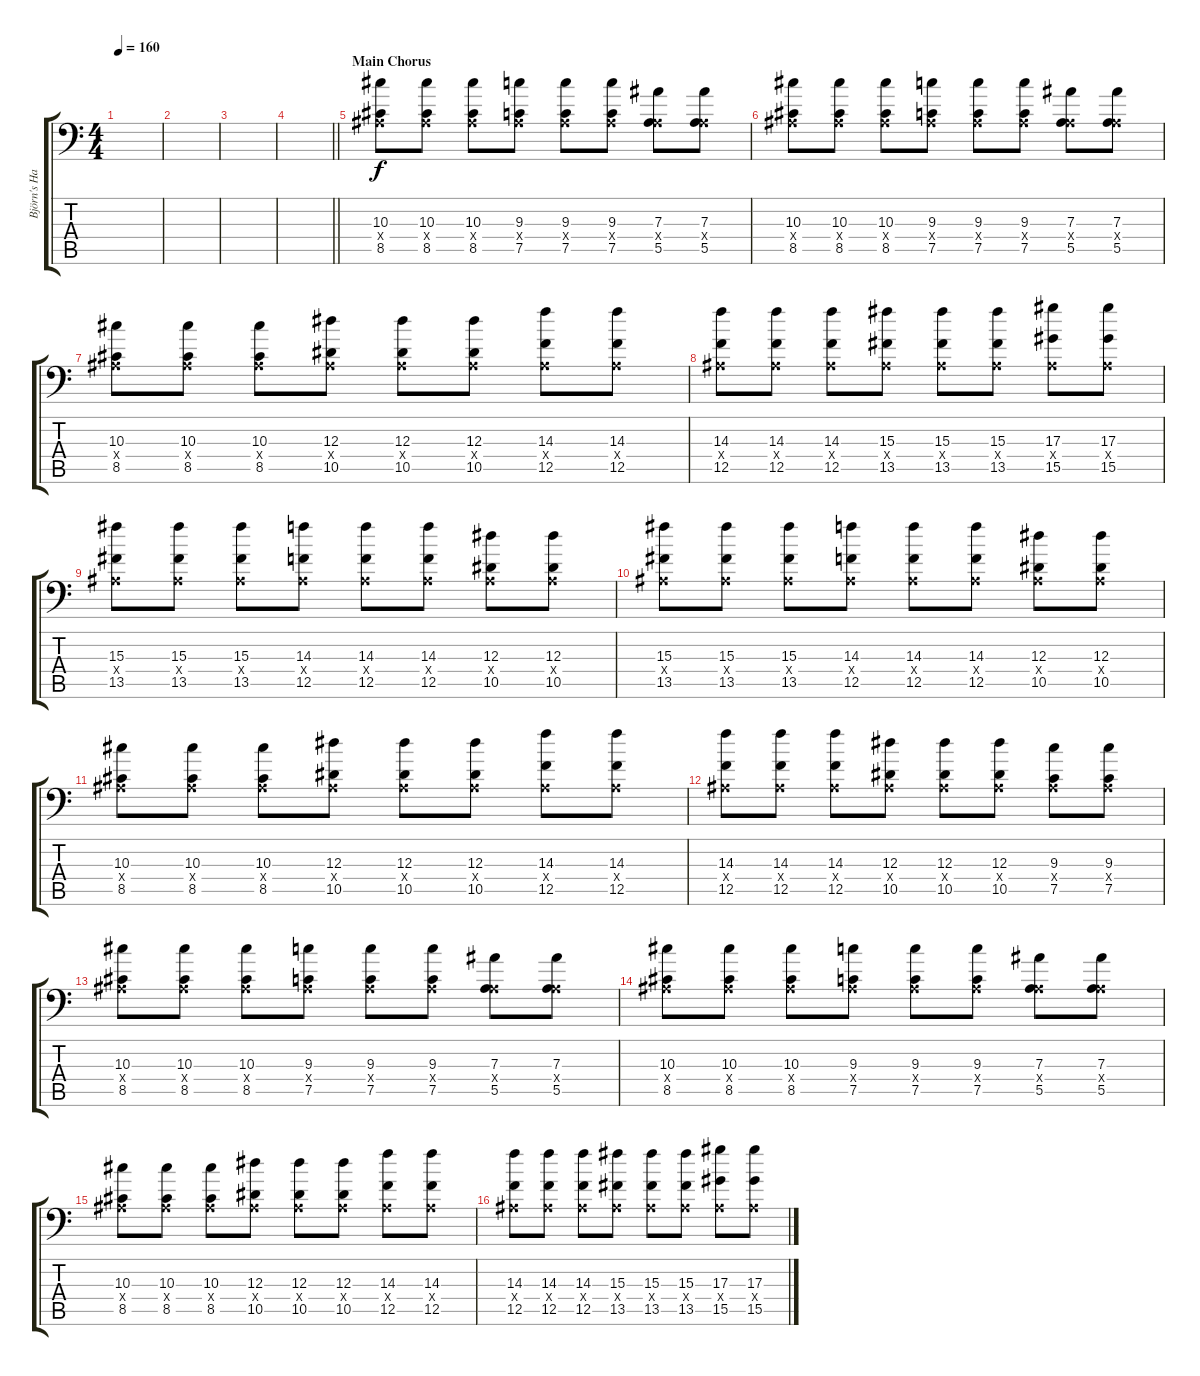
\track ("Björn's Harmonizer" "Björn's Ha") {instrument overdrivenguitar}
\staff {score tabs}
\tuning (C4 G3 Eb3 Bb2 F2 Bb1) {hide}
\ts (4 4)
\tempo 160
\clef f4
\ks c
|
|
|
\barLineRight lightlight
|
\section ("" "Main Chorus")
(10.3 0.4{x} 8.5).8{balance 12} (10.3 0.4{x} 8.5).8 (10.3 0.4{x} 8.5).8 (9.3 0.4{x} 7.5).8 (9.3 0.4{x} 7.5).8 (9.3 0.4{x} 7.5).8 (7.3 0.4{x} 5.5).8 (7.3 0.4{x} 5.5).8 |
(10.3 0.4{x} 8.5).8 (10.3 0.4{x} 8.5).8 (10.3 0.4{x} 8.5).8 (9.3 0.4{x} 7.5).8 (9.3 0.4{x} 7.5).8 (9.3 0.4{x} 7.5).8 (7.3 0.4{x} 5.5).8 (7.3 0.4{x} 5.5).8 |
(10.3 0.4{x} 8.5).8 (10.3 0.4{x} 8.5).8 (10.3 0.4{x} 8.5).8 (12.3 0.4{x} 10.5).8 (12.3 0.4{x} 10.5).8 (12.3 0.4{x} 10.5).8 (14.3 0.4{x} 12.5).8 (14.3 0.4{x} 12.5).8 |
(14.3 0.4{x} 12.5).8 (14.3 0.4{x} 12.5).8 (14.3 0.4{x} 12.5).8 (15.3 0.4{x} 13.5).8 (15.3 0.4{x} 13.5).8 (15.3 0.4{x} 13.5).8 (17.3 0.4{x} 15.5).8 (17.3 0.4{x} 15.5).8 |
(15.3 0.4{x} 13.5).8 (15.3 0.4{x} 13.5).8 (15.3 0.4{x} 13.5).8 (14.3 0.4{x} 12.5).8 (14.3 0.4{x} 12.5).8 (14.3 0.4{x} 12.5).8 (12.3 0.4{x} 10.5).8 (12.3 0.4{x} 10.5).8 |
(15.3 0.4{x} 13.5).8 (15.3 0.4{x} 13.5).8 (15.3 0.4{x} 13.5).8 (14.3 0.4{x} 12.5).8 (14.3 0.4{x} 12.5).8 (14.3 0.4{x} 12.5).8 (12.3 0.4{x} 10.5).8 (12.3 0.4{x} 10.5).8 |
(10.3 0.4{x} 8.5).8 (10.3 0.4{x} 8.5).8 (10.3 0.4{x} 8.5).8 (12.3 0.4{x} 10.5).8 (12.3 0.4{x} 10.5).8 (12.3 0.4{x} 10.5).8 (14.3 0.4{x} 12.5).8 (14.3 0.4{x} 12.5).8 |
(14.3 0.4{x} 12.5).8 (14.3 0.4{x} 12.5).8 (14.3 0.4{x} 12.5).8 (12.3 0.4{x} 10.5).8 (12.3 0.4{x} 10.5).8 (12.3 0.4{x} 10.5).8 (9.3 0.4{x} 7.5).8 (9.3 0.4{x} 7.5).8 |
(10.3 0.4{x} 8.5).8 (10.3 0.4{x} 8.5).8 (10.3 0.4{x} 8.5).8 (9.3 0.4{x} 7.5).8 (9.3 0.4{x} 7.5).8 (9.3 0.4{x} 7.5).8 (7.3 0.4{x} 5.5).8 (7.3 0.4{x} 5.5).8 |
(10.3 0.4{x} 8.5).8 (10.3 0.4{x} 8.5).8 (10.3 0.4{x} 8.5).8 (9.3 0.4{x} 7.5).8 (9.3 0.4{x} 7.5).8 (9.3 0.4{x} 7.5).8 (7.3 0.4{x} 5.5).8 (7.3 0.4{x} 5.5).8 |
(10.3 0.4{x} 8.5).8 (10.3 0.4{x} 8.5).8 (10.3 0.4{x} 8.5).8 (12.3 0.4{x} 10.5).8 (12.3 0.4{x} 10.5).8 (12.3 0.4{x} 10.5).8 (14.3 0.4{x} 12.5).8 (14.3 0.4{x} 12.5).8 |
(14.3 0.4{x} 12.5).8 (14.3 0.4{x} 12.5).8 (14.3 0.4{x} 12.5).8 (15.3 0.4{x} 13.5).8 (15.3 0.4{x} 13.5).8 (15.3 0.4{x} 13.5).8 (17.3 0.4{x} 15.5).8 (17.3 0.4{x} 15.5).8
